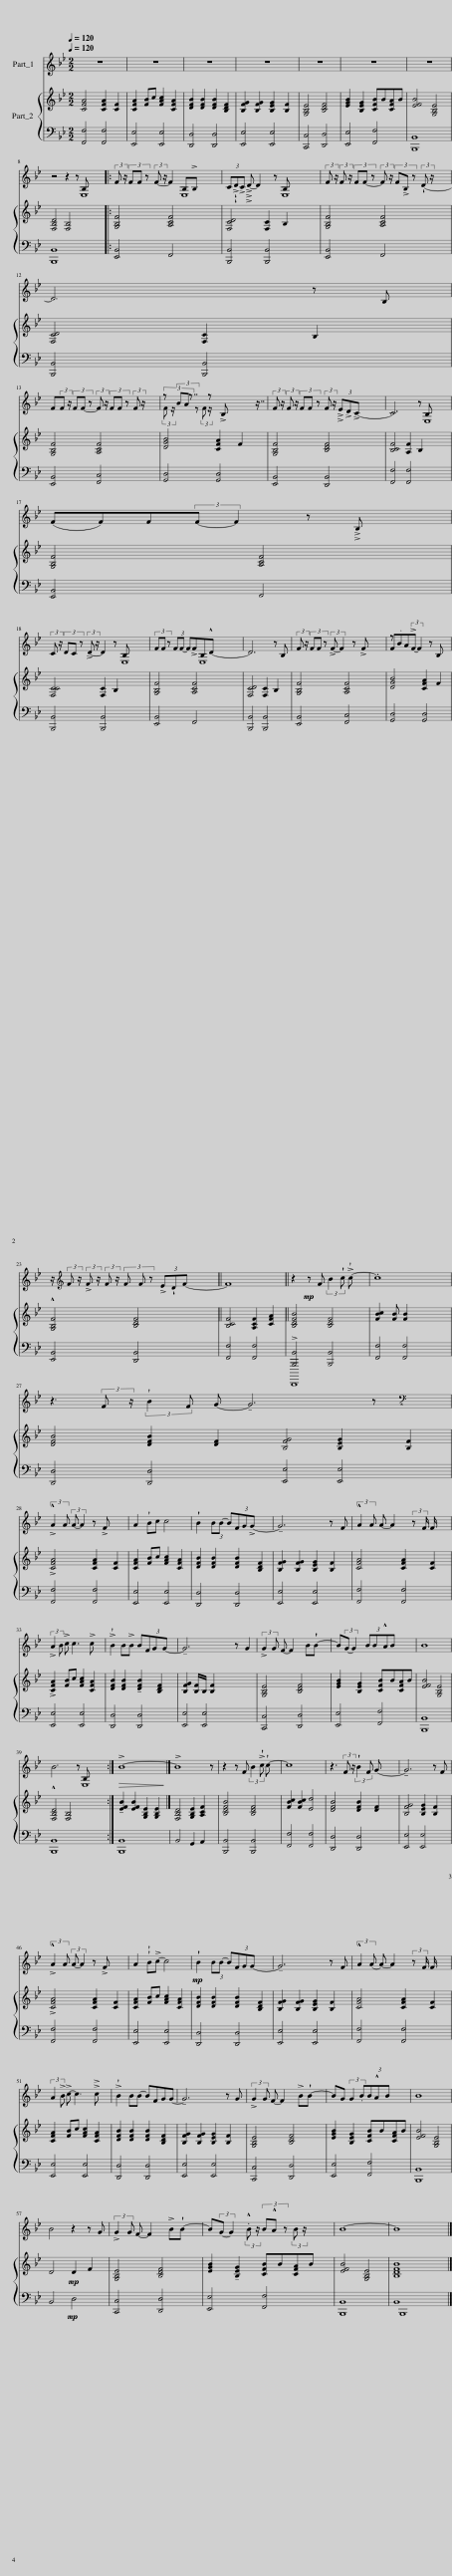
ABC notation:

X:1
%%score ( 1 2 ) { 3 | ( 4 5 6 ) }
L:1/8
Q:1/4=120
M:2/2
I:linebreak $
K:Bb
V:1 treble
V:2 treble
V:3 treble
V:4 bass
V:5 bass
V:6 bass
V:1
 z8 | z8 | z8 | z8 | z8 | %5
 z8 | z8 |$ z4 z2 z B, x7 |: (3:2:2F z/ (3FF z (3:2:2F- z/ F2 B,!>!B, x6 | (3C!>!!wedge!D!>!C !>!D- D2 z B, x7 | %10
 (3:2:2F z/ (3:2:2F z/ (3FF- z (3:2:2F z/ (3F!>!B, z (3:2:2!wedge!D- z/ x11/4 |$ D6 z B, |$ F(3:2:2F z/ (3FF- z (3:2:2F z/ (3FF z (3:2:2F z/ x19/8 | (3:2:2z x2 z4/3 z !>!B, x3 z2/3 | (3:2:2F z/ (3:2:2F z/ (3FF z (3:2:2F z/ (3!>!E!>!D!>!C- x11/4 | %15
 C6 z B, x7 |$ (FF)F(3:2:2F- F2 z !>!B, x |$ (3:2:2C z/ (3DC z (3:2:2!>!D- z/ D2 z B, x7 | (3FF z (3FF- F!>!FB,!^!D- x6 | D6 z B, | %20
 (3:2:2F z/ (3FF z (3:2:2!>!F- F2 z !>!F x2 | z x4 z B, x |$ z/[K:treble] (3:2:2F z/ (3:2:2!>!F z/ (3:2:2F z/ (3F F z (3!>!E!wedge!DF- x9/4 | F8 | z2!mp! z F (3:2:2B2 !wedge!c !>!!wedge!c- x | %25
 .c8 |$ z3 (3:2:2F z/ (3:2:2!wedge!B2 F G- !tenuto!G6 z[K:bass-8] x2 |$ (3:2:2!>!!^!a2 a (3:2:2a- a2 z !>!f x2 | a2 !wedge!bc' c'4 | !wedge!b2 (3bb- b(3fg!>!g- x2 | %30
 !tenuto!g6 z f | (3:2:2!^!a2 a a- a2 (3:2:2z f/ f/ x3/2 |$ (3:2:2!>!a2 b !>!c' c'3 !>!c' x | !>!!wedge!b2 b!>!b b(3fgg- x | !tenuto!g6 z g2 | %35
 (3:2:2!>!g2 g f- f2 b!wedge!b- x | b(3:2:2g- g2 (3bb!^!ab x2 | b8 |$ b6 z B x7 :|!>(! !>!b8-!>)! |] %40
 !>!b8 z | z2 z f (3:2:2b2 !>!!wedge!c' !wedge!c'- x | c'8 | z3 (3:2:2f z/ (3:2:2!wedge!b2 f g- x11/8 | !tenuto!g6 z f |$ %45
 (3:2:2!>!!^!a2 a (3:2:2a- a2 z !>!f x2 | a2 !wedge!b!>!c'- c'4 |!mp! !wedge!b2 (3bb- b(3fgg- x2 | !tenuto!g6 z f | (3:2:2!^!a2 (a a-) a2 (3:2:2z f/ f/ x3/2 |$ %50
 (3:2:2a2 !>!b !>!c'- c'3 !>!c' x | !>!!wedge!b2 bb- bfgg- | !tenuto!g6 z g | (3:2:2!>!g2 g f- f2 !>!b!wedge!b- x | bg (3:2:2g2 .b(3b!^!ab x2 | %55
 b8 |$ b4 z2 z g | (3:2:2!>!g2 g f- f2 !>!b!wedge!b- x | b(3:2:2g- g2 (3:2:2.!^!b z/ (3b!^!a z (3:2:2b z/ x19/8 | b8- | %60
 b8 |] %61
V:2
 x8 | x8 | x8 | x8 | x8 | %5
 x8 | x8 |$ x7 E,8 |: x6 E,8 | x6 E,8 | %10
 x43/4 |$ x8 |$ x83/8 | (3:2:2F z/ (3BA z (3:2:1F x16/3 | x39/4 | %15
 x7 E,8 |$ x8 |$ x7 E,8 | x5 E,8 | x8 | %20
 x9 | F.BA(3:2:2!>!F- F2 x3 |$ x/[K:treble] x37/4 | x8 | x8 | %25
 x8 |$ x14[K:bass-8] x2 |$ x8 | x8 | x8 | %30
 x8 | x8 |$ x8 | x8 | x9 | %35
 x8 | x8 | x8 |$ x7 E8 :| x8 |] %40
 x9 | x8 | x8 | x67/8 | x8 |$ %45
 x8 | x8 | x8 | x8 | x8 |$ %50
 x8 | x8 | x8 | x8 | x8 | %55
 x8 |$ x8 | x8 | x75/8 | x8 | %60
 x8 |] %61
V:3
 [CFA]4 [CFA]2 [CF]2 | [CFA]2 [FB]c [FAc]2 [CFA]2 | [DFB]2 [DFB]2 [DFB]2 [B,DF]2 | [B,FG]2 [B,FG]2 [B,EG]2 [B,F]2 | [G,B,E]4 [B,DF]4 | %5
 [EGB]2 [B,EG]2 [CFB]B[CFA]B | [EFB]4 [G,B,E]4 |$ [F,B,D]4 [F,B,]4 x7 |: [G,B,F]4 [A,CF]4 x6 | [F,CD]4 [F,C]2 B,2 x6 | %10
 [G,B,F]4 [A,CF]4 x11/4 |$ [F,CD]4 [F,C]2 B,2 |$ [G,B,F]4 [A,CF]4 x19/8 | [DGB]4 [CFA]2 F2 x | [G,B,F]4 [B,DF]4 x7/4 | %15
 [B,CF]4 [A,F]2 B,2 x7 |$ [G,B,F]4 [A,CF]4 |$ [F,CC]4 [F,C]2 B,2 x7 | [G,B,F]4 [A,CF]4 x5 | [F,CD]4 [F,C]2 B,2 | %20
 [G,B,F]4 [A,CF]4 x | [DGB]4 [CFA]2 F2 |$ !^![G,B,F]4 [B,DF]4 x7/4 | [B,CF]4 [A,CF]2 [CFA]2 | [B,DFB]4 [B,DF]4 | %25
 [FBc]2 [FB] [FB]2 x3 |$ [DFB]4 [DFB]2 [DF]2 [B,FG]4 [B,EG]2 [B,F]2 |$ !>![CFA]4 [CFA]2 [CF]2 | [CFA]2 [FB]c [FAc]2 [CFA]2 | [DFB]2 [DFB]2 [DFB]2 [B,DF]2 | %30
 [B,FG]2 [B,FG]2 [B,EG]2 [B,F]2 | [CFA]4 [CFA]2 [CF]2 |$ !>![CFA]2 [FB]c [FAc]2 [CFA]2 | [DFB]2 [DFB]2 !tenuto![DFB]2 [B,DF]2 | [B,FG]2 [B,F]/B,/ [B,F]2 x4 | %35
 [G,B,E]4 [B,DF]4 | [EGB]2 [B,EG]2 [CFB]B[CFA]B | [EFB]4 [G,B,E]4 |$ !^![F,B,D]4 [F,B,]4 x7 :| !tenuto![EFB]2 [EFB]2 [G,B,E]2 [G,B,E]2 |] %40
 [F,B,D]4 [G,B,E]2 [A,CF]2 x | [B,DFB]4 [B,DF]4 | [FBc]2 [FBc]2 [Ed]4 | [DFB]4 [DFB]2 [DF]2 x3/8 | [B,FG]4 [B,EG]2 [B,F]2 |$ %45
 !>![CFA]4 [CFA]2 [CF]2 | [CFA]2 [FB]c [FAc]2 [CFA]2 | [DFB]2 [DFB]2 [DFB]2 [B,DF]2 | [B,FG]2 [B,FG]2 [B,EG]2 [B,F]2 | [CFA]4 [CFA]2 [CF]2 |$ %50
 [CFA]2 [FB]c [FAc]2 [CFA]2 | [DFB]2 [DFB]2 [DFB]2 [B,DF]2 | [B,FG]2 [B,FG]2 [B,EG]2 [B,F]2 | [G,B,E]4 [B,DF]4 | [EGB]2 [B,EG]2 [CFB]B[CFA]B | %55
 [EFB]4 [G,B,E]4 |$ D4!mp! D2 F2 | [G,B,E]4 [B,DF]4 | [EGB]2 !tenuto![B,EG]2 [CFB]B[CFA]B x11/8 | [EFB]4 [G,B,E]4 | %60
 B8 |] %61
V:4
 [F,,F,]4 [F,,F,]4 | [E,,E,]4 [E,,E,]4 | [D,,D,]4 [D,,D,]4 | [E,,E,]4 [E,,E,]4 | [C,,C,]4 [D,,D,]4 | %5
 [E,,E,]4 [F,,F,]4 | B,,8 |$ B,,8 x7 |: [E,,B,,]4 F,,4 x6 | [B,,,B,,]4 [B,,,B,,]4 x6 | %10
 [E,,B,,]4 F,,4 x11/4 |$ [B,,,B,,]4 [B,,,B,,]4 |$ [E,,B,,]4 [F,,C,]4 x19/8 | [G,,D,]4 [G,,D,]4 x | [E,,B,,]4 [D,,B,,]4 x7/4 | %15
 [F,,F,]4 [F,,F,]4 x7 |$ [E,,B,,]4 F,,4 |$ [B,,,B,,]4 [B,,,B,,]4 x7 | [E,,B,,]4 F,,4 x5 | [B,,,B,,]4 [B,,,B,,]4 | %20
 [E,,B,,]4 [F,,C,]4 x | [G,,D,]4 [G,,D,]4 |$ [E,,B,,]4 [D,,B,,]4 x7/4 | [F,,F,]4 [F,,F,]4 | !>![B,,,B,,]4 [B,,,B,,]4 | %25
 [F,,F,]4 x4 |$ [D,,D,]4 [D,,D,]4 [E,,E,]4 [E,,E,]4 |$ [F,,F,]4 [F,,F,]4 | [E,,E,]4 [E,,E,]4 | [D,,D,]4 [D,,D,]4 | %30
 [E,,E,]4 [E,,E,]4 | [F,,F,]4 [F,,F,]4 |$ [E,,E,]4 [E,,E,]4 | [D,,D,]4 [D,,D,]4 | [E,,E,]4 x5 | %35
 [C,,C,]4 [D,,D,]4 | [E,,E,]4 [F,,F,]4 | B,,8 |$ B,,8 x7 :| B,,8 |] %40
 B,,4 G,,2 A,,2 x | [B,,,B,,]4 [B,,,B,,]4 | [F,,F,]4 [F,,F,]4 | [D,,D,]4 [D,,D,]4 x3/8 | [E,,E,]4 [E,,E,]4 |$ %45
 [F,,F,]4 [F,,F,]4 | [E,,E,]4 [E,,E,]4 | [D,,D,]4 [D,,D,]4 | [E,,E,]4 [E,,E,]4 | [F,,F,]4 [F,,F,]4 |$ %50
 [E,,E,]4 [E,,E,]4 | [D,,D,]4 [D,,D,]4 | [E,,E,]4 [E,,E,]4 | [C,,C,]4 [D,,D,]4 | [E,,E,]4 [F,,F,]4 | %55
 B,,8 |$ B,,4!mp! D,4 | [C,,C,]4 [D,,D,]4 | [E,,E,]4 [F,,F,]4 x11/8 | B,,8 | %60
[I:staff -1] [B,DF]8 |] %61
V:5
 x8 | x8 | x8 | x8 | x8 | %5
 x8 | B,,,8 |$ B,,,8 x7 |: x14 | x14 | %10
 x43/4 |$ x8 |$ x83/8 | x9 | x39/4 | %15
 x15 |$ x8 |$ x15 | x13 | x8 | %20
 x9 | x8 |$ x39/4 | x8 | D,,,,8 | %25
 x3 [F,,F,]4 x |$ x16 |$ x8 | x8 | x8 | %30
 x8 | x8 |$ x8 | x8 | x5/2 [E,,E,]4 x5/2 | %35
 x8 | x8 | B,,,8 |$ B,,,8 x7 :| B,,,8 |] %40
 x9 | x8 | x8 | x67/8 | x8 |$ %45
 x8 | x8 | x8 | x8 | x8 |$ %50
 x8 | x8 | x8 | x8 | x8 | %55
 B,,,8 |$ x8 | x8 | x75/8 | B,,,8 | %60
 B,,8 |] %61
V:6
 x8 | x8 | x8 | x8 | x8 | %5
 x8 | x8 |$ x15 |: x14 | x14 | %10
 x43/4 |$ x8 |$ x83/8 | x9 | x39/4 | %15
 x15 |$ x8 |$ x15 | x13 | x8 | %20
 x9 | x8 |$ x39/4 | x8 | x8 | %25
 x8 |$ x16 |$ x8 | x8 | x8 | %30
 x8 | x8 |$ x8 | x8 | x9 | %35
 x8 | x8 | x8 |$ x15 :| x8 |] %40
 x9 | x8 | x8 | x67/8 | x8 |$ %45
 x8 | x8 | x8 | x8 | x8 |$ %50
 x8 | x8 | x8 | x8 | x8 | %55
 x8 |$ x8 | x8 | x75/8 | x8 | %60
 B,,,8 |] %61
